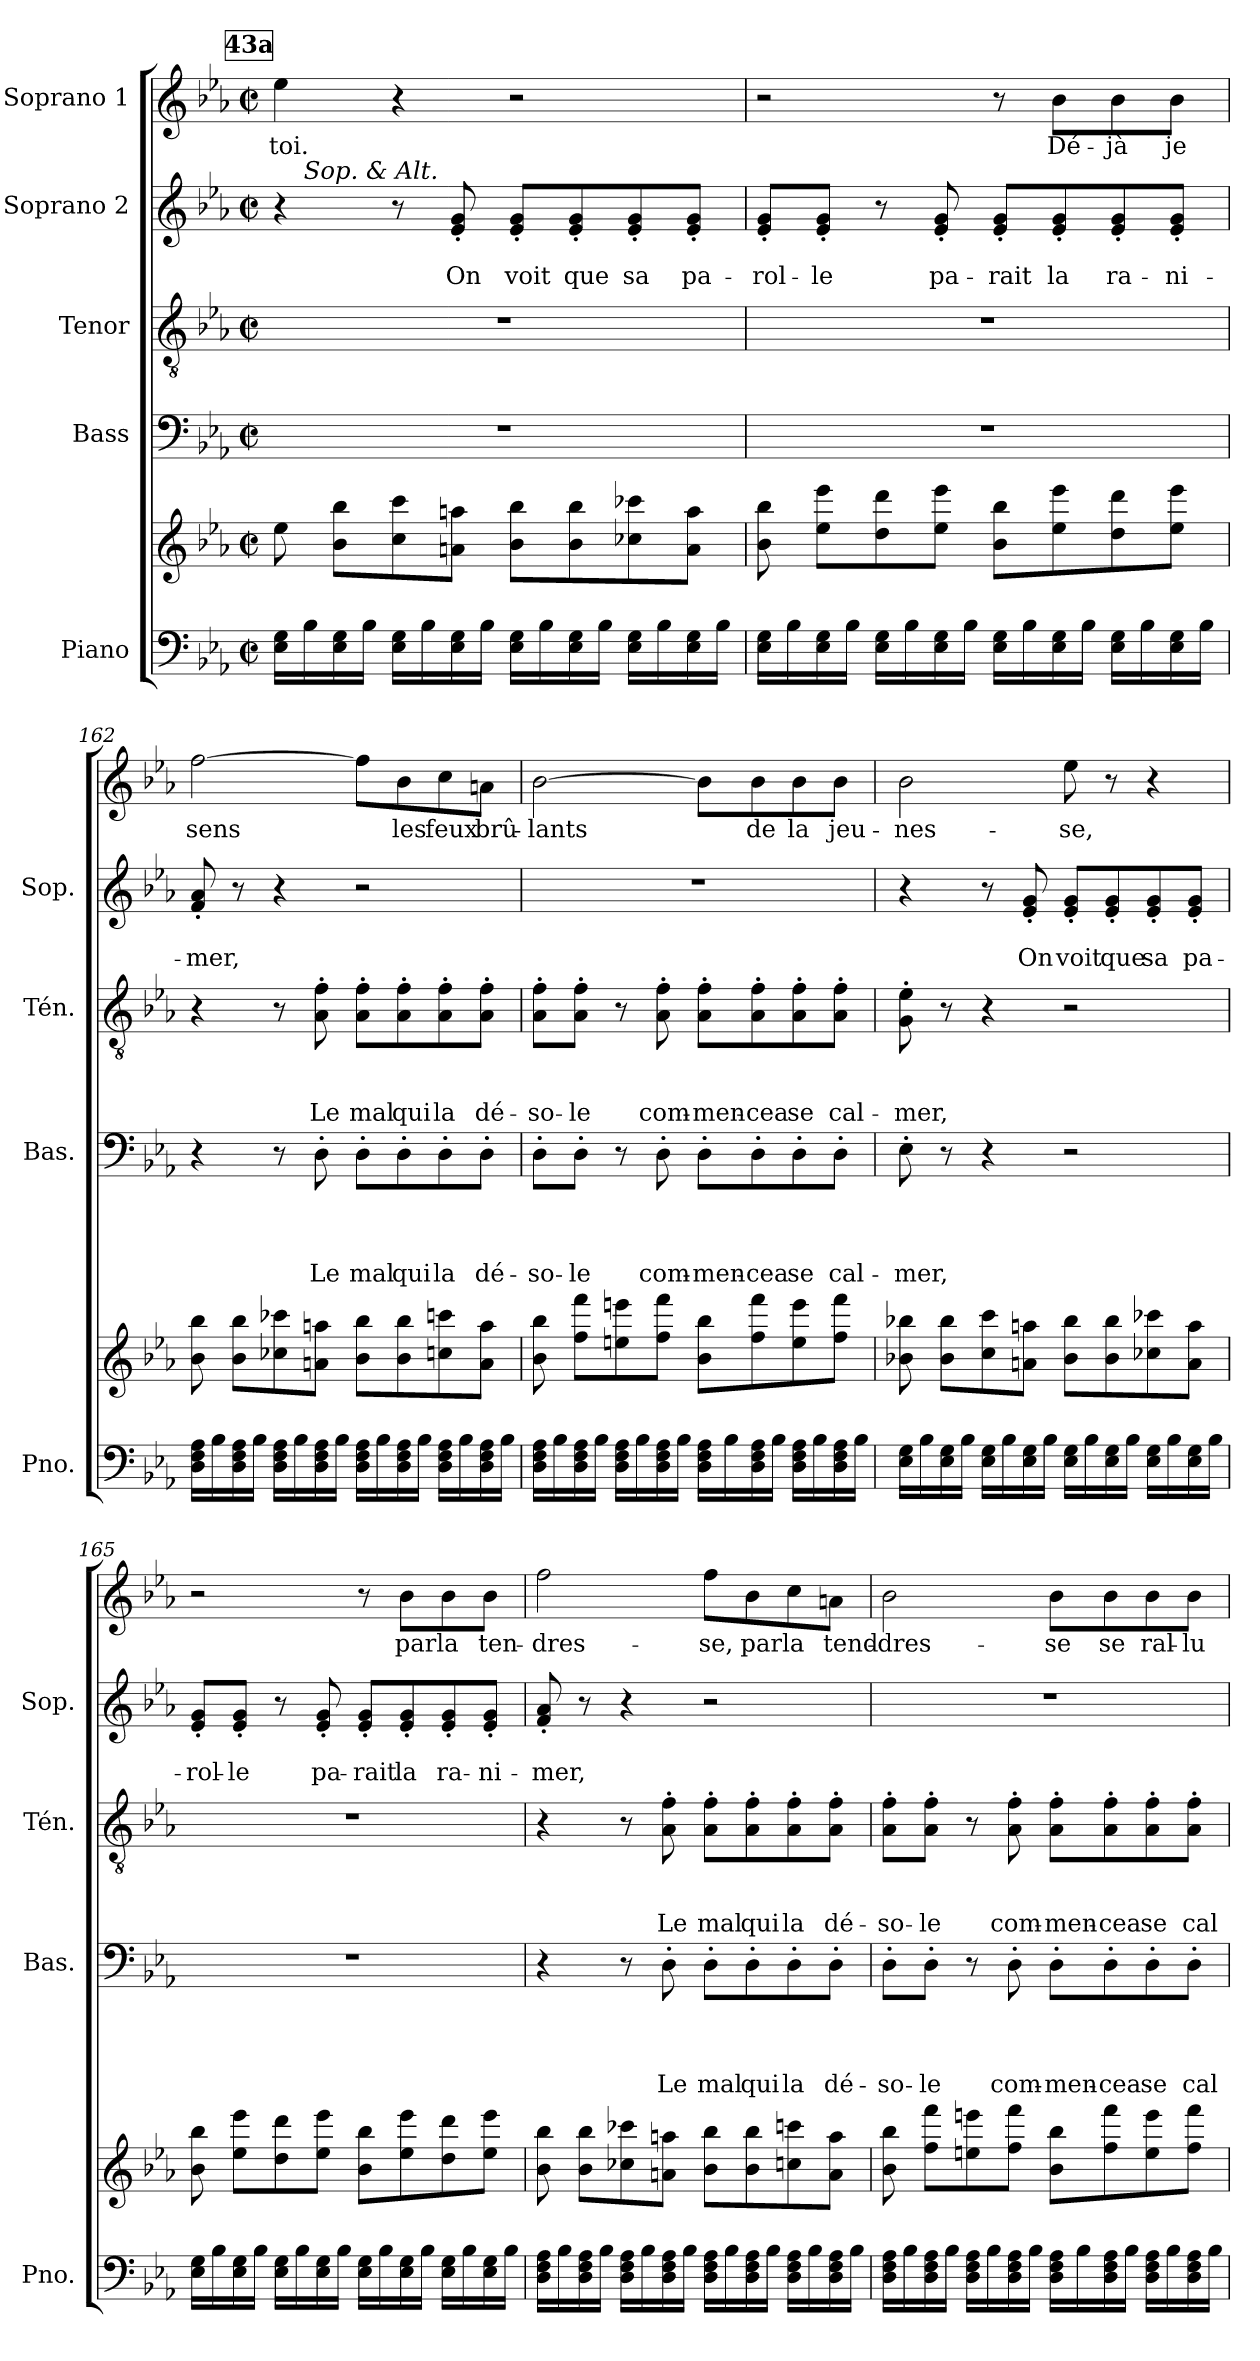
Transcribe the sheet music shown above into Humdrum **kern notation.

**kern	**kern	**kern	**text	**text	**text	**text	**kern	**text	**text	**text	**kern	**text	**text	**kern	**text
*part5	*part5	*part4	*part4	*part4	*part4	*part4	*part3	*part3	*part3	*part3	*part2	*part2	*part2	*part1	*part1
*staff6	*staff5	*staff4	*staff4	*staff4	*staff4	*staff4	*staff3	*staff3	*staff3	*staff3	*staff2	*staff2	*staff2	*staff1	*staff1
*I"Piano	*	*I"Bass	*	*	*	*	*I"Tenor	*	*	*	*I"Soprano 2	*	*	*I"Soprano 1	*
*I'Pno.	*	*I'Bas.	*	*	*	*	*I'Tén.	*	*	*	*I'Sop.	*	*	*	*
*clefF4	*clefG2	*clefF4	*	*	*	*	*clefGv2	*	*	*	*clefG2	*	*	*clefG2	*
*k[b-e-a-]	*k[b-e-a-]	*k[b-e-a-]	*	*	*	*	*k[b-e-a-]	*	*	*	*k[b-e-a-]	*	*	*k[b-e-a-]	*
*E-:	*E-:	*E-:	*	*	*	*	*E-:	*	*	*	*E-:	*	*	*E-:	*
*M2/2	*M2/2	*M2/2	*	*	*	*	*M2/2	*	*	*	*M2/2	*	*	*M2/2	*
*met(c|)	*met(c|)	*met(c|)	*	*	*	*	*met(c|)	*	*	*	*met(c|)	*	*	*met(c|)	*
!!LO:REH:place=s1:a:B:fs=9.6:t=43a
=160	=160	=160	=160	=160	=160	=160	=160	=160	=160	=160	=160	=160	=160	=160	=160
*	*	*	*	*	*	*	*	*	*	*	*^	*	*	*	*
16E-\ 16G\LL	8ee-\	1r	.	.	.	.	1r	.	.	.	4r	16ryy	.	.	4ee-\	toi.
!	!	!	!	!	!	!	!	!	!	!	!	!LO:TX:a:i:t=Sop. & Alt.	!	!	!	!
16B-\	.	.	.	.	.	.	.	.	.	.	.	2...ryy	.	.	.	.
16E-\ 16G\	8b-\ 8bb-\L	.	.	.	.	.	.	.	.	.	.	.	.	.	.	.
16B-\JJ	.	.	.	.	.	.	.	.	.	.	.	.	.	.	.	.
16E-\ 16G\LL	8cc\ 8ccc\	.	.	.	.	.	.	.	.	.	8r	.	.	.	4r	.
16B-\	.	.	.	.	.	.	.	.	.	.	.	.	.	.	.	.
16E-\ 16G\	8an\ 8aan\J	.	.	.	.	.	.	.	.	.	8e-/'< 8g/'<	.	.	On	.	.
16B-\JJ	.	.	.	.	.	.	.	.	.	.	.	.	.	.	.	.
16E-\ 16G\LL	8b-\ 8bb-\L	.	.	.	.	.	.	.	.	.	8e-'</ 8g'</L	.	.	voit	2r	.
16B-\	.	.	.	.	.	.	.	.	.	.	.	.	.	.	.	.
16E-\ 16G\	8b-\ 8bb-\	.	.	.	.	.	.	.	.	.	8e-'</ 8g'</	.	.	que	.	.
16B-\JJ	.	.	.	.	.	.	.	.	.	.	.	.	.	.	.	.
16E-\ 16G\LL	8cc-X\ 8ccc-X\	.	.	.	.	.	.	.	.	.	8e-'</ 8g'</	.	.	sa	.	.
16B-\	.	.	.	.	.	.	.	.	.	.	.	.	.	.	.	.
16E-\ 16G\	8a\ 8aa\J	.	.	.	.	.	.	.	.	.	8e-'</ 8g'</J	.	.	pa-	.	.
16B-\JJ	.	.	.	.	.	.	.	.	.	.	.	.	.	.	.	.
*	*	*	*	*	*	*	*	*	*	*	*v	*v	*	*	*	*
!!LO:LB:g=z
=161	=161	=161	=161	=161	=161	=161	=161	=161	=161	=161	=161	=161	=161	=161	=161
16E-\ 16G\LL	8b-\ 8bb-\	1r	.	.	.	.	1r	.	.	.	8e-'</ 8g'</L	.	-rol-	2r	.
16B-\	.	.	.	.	.	.	.	.	.	.	.	.	.	.	.
16E-\ 16G\	8ee-\ 8eee-\L	.	.	.	.	.	.	.	.	.	8e-'</ 8g'</J	.	-le	.	.
16B-\JJ	.	.	.	.	.	.	.	.	.	.	.	.	.	.	.
16E-\ 16G\LL	8dd\ 8ddd\	.	.	.	.	.	.	.	.	.	8r	.	.	.	.
16B-\	.	.	.	.	.	.	.	.	.	.	.	.	.	.	.
16E-\ 16G\	8ee-\ 8eee-\J	.	.	.	.	.	.	.	.	.	8e-/'< 8g/'<	.	pa-	.	.
16B-\JJ	.	.	.	.	.	.	.	.	.	.	.	.	.	.	.
16E-\ 16G\LL	8b-\ 8bb-\L	.	.	.	.	.	.	.	.	.	8e-'</ 8g'</L	.	-rait	8r	.
16B-\	.	.	.	.	.	.	.	.	.	.	.	.	.	.	.
16E-\ 16G\	8ee-\ 8eee-\	.	.	.	.	.	.	.	.	.	8e-'</ 8g'</	.	la	8b-\L	Dé-
16B-\JJ	.	.	.	.	.	.	.	.	.	.	.	.	.	.	.
16E-\ 16G\LL	8dd\ 8ddd\	.	.	.	.	.	.	.	.	.	8e-'</ 8g'</	.	ra-	8b-\	-jà
16B-\	.	.	.	.	.	.	.	.	.	.	.	.	.	.	.
16E-\ 16G\	8ee-\ 8eee-\J	.	.	.	.	.	.	.	.	.	8e-'</ 8g'</J	.	-ni-	8b-\J	je
16B-\JJ	.	.	.	.	.	.	.	.	.	.	.	.	.	.	.
=162	=162	=162	=162	=162	=162	=162	=162	=162	=162	=162	=162	=162	=162	=162	=162
16D\ 16F\ 16A-\LL	8b-\ 8bb-\	4r	.	.	.	.	4r	.	.	.	8f/'< 8a-/'<	.	-mer,	[2ff\	sens
16B-\	.	.	.	.	.	.	.	.	.	.	.	.	.	.	.
16D\ 16F\ 16A-\	8b-\ 8bb-\L	.	.	.	.	.	.	.	.	.	8r	.	.	.	.
16B-\JJ	.	.	.	.	.	.	.	.	.	.	.	.	.	.	.
16D\ 16F\ 16A-\LL	8cc-X\ 8ccc-X\	8r	.	.	.	.	8r	.	.	.	4r	.	.	.	.
16B-\	.	.	.	.	.	.	.	.	.	.	.	.	.	.	.
16D\ 16F\ 16A-\	8an\ 8aan\J	8D'>\	.	.	.	Le	8A-\'> 8f\'>	.	.	Le	.	.	.	.	.
16B-\JJ	.	.	.	.	.	.	.	.	.	.	.	.	.	.	.
16D\ 16F\ 16A-\LL	8b-\ 8bb-\L	8D'>\L	.	.	.	mal	8A-'>\ 8f'>\L	.	.	mal	2r	.	.	8ff\L]	.
16B-\	.	.	.	.	.	.	.	.	.	.	.	.	.	.	.
16D\ 16F\ 16A-\	8b-\ 8bb-\	8D'>\	.	.	.	qui	8A-'>\ 8f'>\	.	.	qui	.	.	.	8b-\	les
16B-\JJ	.	.	.	.	.	.	.	.	.	.	.	.	.	.	.
16D\ 16F\ 16A-\LL	8ccn\ 8cccn\	8D'>\	.	.	.	la	8A-'>\ 8f'>\	.	.	la	.	.	.	8cc\	feux
16B-\	.	.	.	.	.	.	.	.	.	.	.	.	.	.	.
16D\ 16F\ 16A-\	8a\ 8aa\J	8D'>\J	.	.	.	dé-	8A-'>\ 8f'>\J	.	.	dé-	.	.	.	8an\J	brû-
16B-\JJ	.	.	.	.	.	.	.	.	.	.	.	.	.	.	.
=163	=163	=163	=163	=163	=163	=163	=163	=163	=163	=163	=163	=163	=163	=163	=163
16D\ 16F\ 16A-\LL	8b-\ 8bb-\	8D'>\L	.	.	.	-so-	8A-'>\ 8f'>\L	.	.	-so-	1r	.	.	[2b-\	-lants
16B-\	.	.	.	.	.	.	.	.	.	.	.	.	.	.	.
16D\ 16F\ 16A-\	8ff\ 8fff\L	8D'>\J	.	.	.	-le	8A-'>\ 8f'>\J	.	.	-le	.	.	.	.	.
16B-\JJ	.	.	.	.	.	.	.	.	.	.	.	.	.	.	.
16D\ 16F\ 16A-\LL	8een\ 8eeen\	8r	.	.	.	.	8r	.	.	.	.	.	.	.	.
16B-\	.	.	.	.	.	.	.	.	.	.	.	.	.	.	.
16D\ 16F\ 16A-\	8ff\ 8fff\J	8D'>\	.	.	.	com-	8A-\'> 8f\'>	.	.	com-	.	.	.	.	.
16B-\JJ	.	.	.	.	.	.	.	.	.	.	.	.	.	.	.
16D\ 16F\ 16A-\LL	8b-\ 8bb-\L	8D'>\L	.	.	.	-men-	8A-'>\ 8f'>\L	.	.	-men-	.	.	.	8b-\L]	.
16B-\	.	.	.	.	.	.	.	.	.	.	.	.	.	.	.
16D\ 16F\ 16A-\	8ff\ 8fff\	8D'>\	.	.	.	-cea	8A-'>\ 8f'>\	.	.	-cea	.	.	.	8b-\	de
16B-\JJ	.	.	.	.	.	.	.	.	.	.	.	.	.	.	.
16D\ 16F\ 16A-\LL	8ee\ 8eee\	8D'>\	.	.	.	se	8A-'>\ 8f'>\	.	.	se	.	.	.	8b-\	la
16B-\	.	.	.	.	.	.	.	.	.	.	.	.	.	.	.
16D\ 16F\ 16A-\	8ff\ 8fff\J	8D'>\J	.	.	.	cal-	8A-'>\ 8f'>\J	.	.	cal-	.	.	.	8b-\J	jeu-
16B-\JJ	.	.	.	.	.	.	.	.	.	.	.	.	.	.	.
!!LO:LB:g=z
=164	=164	=164	=164	=164	=164	=164	=164	=164	=164	=164	=164	=164	=164	=164	=164
16E-\ 16G\LL	8b-X\ 8bb-X\	8E-'>\	.	.	.	-mer,	8G\'> 8e-\'>	.	.	-mer,	4r	.	.	2b-\	-nes-
16B-\	.	.	.	.	.	.	.	.	.	.	.	.	.	.	.
16E-\ 16G\	8b-\ 8bb-\L	8r	.	.	.	.	8r	.	.	.	.	.	.	.	.
16B-\JJ	.	.	.	.	.	.	.	.	.	.	.	.	.	.	.
16E-\ 16G\LL	8cc\ 8ccc\	4r	.	.	.	.	4r	.	.	.	8r	.	.	.	.
16B-\	.	.	.	.	.	.	.	.	.	.	.	.	.	.	.
16E-\ 16G\	8an\ 8aan\J	.	.	.	.	.	.	.	.	.	8e-/'< 8g/'<	.	On	.	.
16B-\JJ	.	.	.	.	.	.	.	.	.	.	.	.	.	.	.
16E-\ 16G\LL	8b-\ 8bb-\L	2r	.	.	.	.	2r	.	.	.	8e-'</ 8g'</L	.	voit	8ee-\	-se,
16B-\	.	.	.	.	.	.	.	.	.	.	.	.	.	.	.
16E-\ 16G\	8b-\ 8bb-\	.	.	.	.	.	.	.	.	.	8e-'</ 8g'</	.	que	8r	.
16B-\JJ	.	.	.	.	.	.	.	.	.	.	.	.	.	.	.
16E-\ 16G\LL	8cc-X\ 8ccc-X\	.	.	.	.	.	.	.	.	.	8e-'</ 8g'</	.	sa	4r	.
16B-\	.	.	.	.	.	.	.	.	.	.	.	.	.	.	.
16E-\ 16G\	8a\ 8aa\J	.	.	.	.	.	.	.	.	.	8e-'</ 8g'</J	.	pa-	.	.
16B-\JJ	.	.	.	.	.	.	.	.	.	.	.	.	.	.	.
=165	=165	=165	=165	=165	=165	=165	=165	=165	=165	=165	=165	=165	=165	=165	=165
16E-\ 16G\LL	8b-\ 8bb-\	1r	.	.	.	.	1r	.	.	.	8e-'</ 8g'</L	.	-rol-	2r	.
16B-\	.	.	.	.	.	.	.	.	.	.	.	.	.	.	.
16E-\ 16G\	8ee-\ 8eee-\L	.	.	.	.	.	.	.	.	.	8e-'</ 8g'</J	.	-le	.	.
16B-\JJ	.	.	.	.	.	.	.	.	.	.	.	.	.	.	.
16E-\ 16G\LL	8dd\ 8ddd\	.	.	.	.	.	.	.	.	.	8r	.	.	.	.
16B-\	.	.	.	.	.	.	.	.	.	.	.	.	.	.	.
16E-\ 16G\	8ee-\ 8eee-\J	.	.	.	.	.	.	.	.	.	8e-/'< 8g/'<	.	pa-	.	.
16B-\JJ	.	.	.	.	.	.	.	.	.	.	.	.	.	.	.
16E-\ 16G\LL	8b-\ 8bb-\L	.	.	.	.	.	.	.	.	.	8e-'</ 8g'</L	.	-rait	8r	.
16B-\	.	.	.	.	.	.	.	.	.	.	.	.	.	.	.
16E-\ 16G\	8ee-\ 8eee-\	.	.	.	.	.	.	.	.	.	8e-'</ 8g'</	.	la	8b-\L	par
16B-\JJ	.	.	.	.	.	.	.	.	.	.	.	.	.	.	.
16E-\ 16G\LL	8dd\ 8ddd\	.	.	.	.	.	.	.	.	.	8e-'</ 8g'</	.	ra-	8b-\	la
16B-\	.	.	.	.	.	.	.	.	.	.	.	.	.	.	.
16E-\ 16G\	8ee-\ 8eee-\J	.	.	.	.	.	.	.	.	.	8e-'</ 8g'</J	.	-ni-	8b-\J	ten-
16B-\JJ	.	.	.	.	.	.	.	.	.	.	.	.	.	.	.
=166	=166	=166	=166	=166	=166	=166	=166	=166	=166	=166	=166	=166	=166	=166	=166
16D\ 16F\ 16A-\LL	8b-\ 8bb-\	4r	.	.	.	.	4r	.	.	.	8f/'< 8a-/'<	.	-mer,	2ff\	-dres-
16B-\	.	.	.	.	.	.	.	.	.	.	.	.	.	.	.
16D\ 16F\ 16A-\	8b-\ 8bb-\L	.	.	.	.	.	.	.	.	.	8r	.	.	.	.
16B-\JJ	.	.	.	.	.	.	.	.	.	.	.	.	.	.	.
16D\ 16F\ 16A-\LL	8cc-X\ 8ccc-X\	8r	.	.	.	.	8r	.	.	.	4r	.	.	.	.
16B-\	.	.	.	.	.	.	.	.	.	.	.	.	.	.	.
16D\ 16F\ 16A-\	8an\ 8aan\J	8D'>\	.	.	.	Le	8A-\'> 8f\'>	.	.	Le	.	.	.	.	.
16B-\JJ	.	.	.	.	.	.	.	.	.	.	.	.	.	.	.
16D\ 16F\ 16A-\LL	8b-\ 8bb-\L	8D'>\L	.	.	.	mal	8A-'>\ 8f'>\L	.	.	mal	2r	.	.	8ff\L	-se,
16B-\	.	.	.	.	.	.	.	.	.	.	.	.	.	.	.
16D\ 16F\ 16A-\	8b-\ 8bb-\	8D'>\	.	.	.	qui	8A-'>\ 8f'>\	.	.	qui	.	.	.	8b-\	par
16B-\JJ	.	.	.	.	.	.	.	.	.	.	.	.	.	.	.
16D\ 16F\ 16A-\LL	8ccn\ 8cccn\	8D'>\	.	.	.	la	8A-'>\ 8f'>\	.	.	la	.	.	.	8cc\	la
16B-\	.	.	.	.	.	.	.	.	.	.	.	.	.	.	.
16D\ 16F\ 16A-\	8a\ 8aa\J	8D'>\J	.	.	.	dé-	8A-'>\ 8f'>\J	.	.	dé-	.	.	.	8an\J	tend-
16B-\JJ	.	.	.	.	.	.	.	.	.	.	.	.	.	.	.
!!LO:PB:g=z
=167	=167	=167	=167	=167	=167	=167	=167	=167	=167	=167	=167	=167	=167	=167	=167
16D\ 16F\ 16A-\LL	8b-\ 8bb-\	8D'>\L	.	.	.	-so-	8A-'>\ 8f'>\L	.	.	-so-	1r	.	.	2b-\	-dres-
16B-\	.	.	.	.	.	.	.	.	.	.	.	.	.	.	.
16D\ 16F\ 16A-\	8ff\ 8fff\L	8D'>\J	.	.	.	-le	8A-'>\ 8f'>\J	.	.	-le	.	.	.	.	.
16B-\JJ	.	.	.	.	.	.	.	.	.	.	.	.	.	.	.
16D\ 16F\ 16A-\LL	8een\ 8eeen\	8r	.	.	.	.	8r	.	.	.	.	.	.	.	.
16B-\	.	.	.	.	.	.	.	.	.	.	.	.	.	.	.
16D\ 16F\ 16A-\	8ff\ 8fff\J	8D'>\	.	.	.	com-	8A-\'> 8f\'>	.	.	com-	.	.	.	.	.
16B-\JJ	.	.	.	.	.	.	.	.	.	.	.	.	.	.	.
16D\ 16F\ 16A-\LL	8b-\ 8bb-\L	8D'>\L	.	.	.	-men-	8A-'>\ 8f'>\L	.	.	-men-	.	.	.	8b-\L	-se
16B-\	.	.	.	.	.	.	.	.	.	.	.	.	.	.	.
16D\ 16F\ 16A-\	8ff\ 8fff\	8D'>\	.	.	.	-cea	8A-'>\ 8f'>\	.	.	-cea	.	.	.	8b-\	se
16B-\JJ	.	.	.	.	.	.	.	.	.	.	.	.	.	.	.
16D\ 16F\ 16A-\LL	8ee\ 8eee\	8D'>\	.	.	.	se	8A-'>\ 8f'>\	.	.	se	.	.	.	8b-\	ral-
16B-\	.	.	.	.	.	.	.	.	.	.	.	.	.	.	.
16D\ 16F\ 16A-\	8ff\ 8fff\J	8D'>\J	.	.	.	cal-	8A-'>\ 8f'>\J	.	.	cal-	.	.	.	8b-\J	-lu-
16B-\JJ	.	.	.	.	.	.	.	.	.	.	.	.	.	.	.
=	=	=	=	=	=	=	=	=	=	=	=	=	=	=	=
*-	*-	*-	*-	*-	*-	*-	*-	*-	*-	*-	*-	*-	*-	*-	*-
